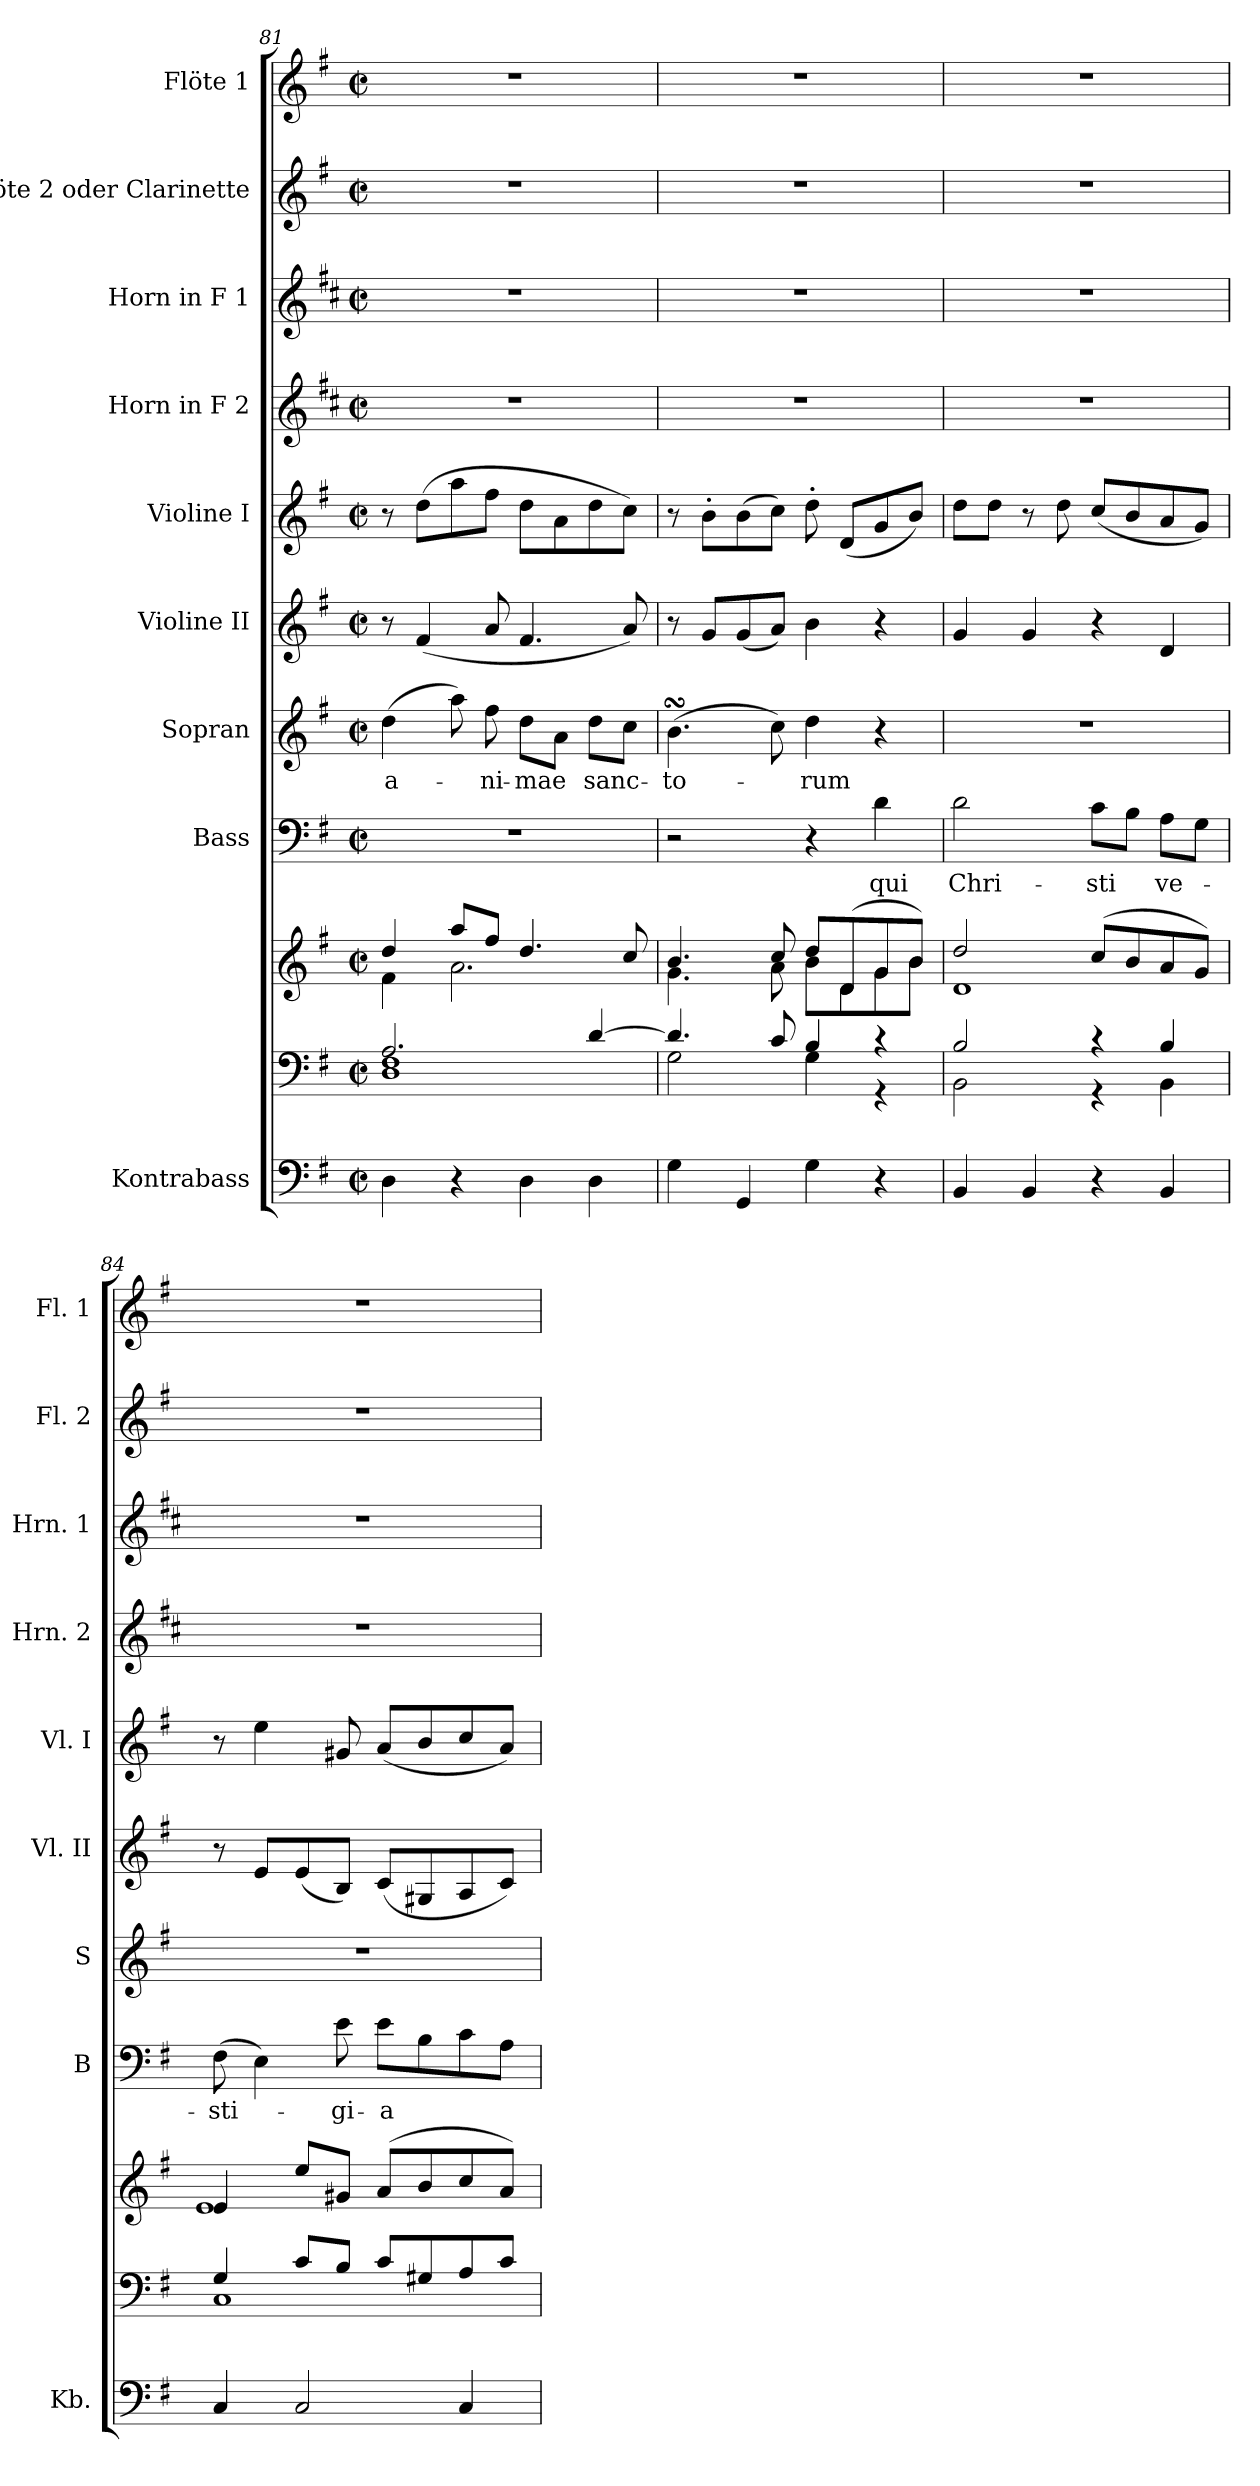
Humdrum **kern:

**kern	**kern	**kern	**kern	**text	**kern	**text	**kern	**kern	**kern	**kern	**kern	**kern
*part10	*part9	*part9	*part8	*part8	*part7	*part7	*part6	*part5	*part4	*part3	*part2	*part1
*staff11	*staff10	*staff9	*staff8	*staff8	*staff7	*staff7	*staff6	*staff5	*staff4	*staff3	*staff2	*staff1
*I"Kontrabass	*	*	*I"Bass	*	*I"Sopran	*	*I"Violine II	*I"Violine I	*I"Horn in F 2	*I"Horn in F 1	*I"Flöte 2 oder Clarinette	*I"Flöte 1
*I'Kb.	*	*	*I'B	*	*I'S	*	*I'Vl. II	*I'Vl. I	*I'Hrn. 2	*I'Hrn. 1	*I'Fl. 2	*I'Fl. 1
!!LO:PB:g=z
*clefF4	*clefF4	*clefG2	*clefF4	*	*clefG2	*	*clefG2	*clefG2	*clefG2	*clefG2	*clefG2	*clefG2
*ITrd7c12	*	*	*	*	*	*	*	*	*ITrd4c7	*ITrd4c7	*	*
*k[f#]	*k[f#]	*k[f#]	*k[f#]	*	*k[f#]	*	*k[f#]	*k[f#]	*k[f#]	*k[f#]	*k[f#]	*k[f#]
*G:	*G:	*G:	*G:	*	*G:	*	*G:	*G:	*G:	*G:	*G:	*G:
*M2/2	*M2/2	*M2/2	*M2/2	*	*M2/2	*	*M2/2	*M2/2	*M2/2	*M2/2	*M2/2	*M2/2
*met(c|)	*met(c|)	*met(c|)	*met(c|)	*	*met(c|)	*	*met(c|)	*met(c|)	*met(c|)	*met(c|)	*met(c|)	*met(c|)
=81	=81	=81	=81	=81	=81	=81	=81	=81	=81	=81	=81	=81
*	*^	*^	*	*	*	*	*	*	*	*	*	*
!	!	!	!	!	!	!	!	!LO:LY:b	!	!	!	!	!	!
4DD\	2.A/	1D 1F#	4dd/	4f#\	1r	.	(>4dd\	a-	8r	8r	1r	1r	1r	1r
.	.	.	.	.	.	.	.	.	(<4f#/	(>8dd\L	.	.	.	.
4r	.	.	8aa/L	2.a\	.	.	8aa\)	.	.	8aa\	.	.	.	.
!	!	!	!	!	!	!	!	!LO:LY:b	!	!	!	!	!	!
.	.	.	8ff#/J	.	.	.	8ff#\	-ni-	8a/	8ff#\J	.	.	.	.
!	!	!	!	!	!	!	!	!LO:LY:b	!	!	!	!	!	!
4DD\	.	.	4.dd/	.	.	.	8dd\L	-mae	4.f#/	8dd\L	.	.	.	.
.	.	.	.	.	.	.	8a\J	.	.	8a\	.	.	.	.
!	!	!	!	!	!	!	!	!LO:LY:b	!	!	!	!	!	!
4DD\	[>4d/	.	.	.	.	.	8dd\L	sanc-	.	8dd\	.	.	.	.
.	.	.	8cc/	.	.	.	8cc\J	.	8a/)	8cc\J)	.	.	.	.
=82	=82	=82	=82	=82	=82	=82	=82	=82	=82	=82	=82	=82	=82	=82
!	!	!	!	!	!	!	!	!LO:LY:b	!	!	!	!	!	!
4GG\	4.d/]	2G\	4.b/	4.g\	2r	.	(>4.bsSsS\	-to-	8r	8r	1r	1r	1r	1r
.	.	.	.	.	.	.	.	.	8g/L	8b'>\L	.	.	.	.
4GGG/	.	.	.	.	.	.	.	.	(<8g/	(>8b\	.	.	.	.
.	8c/	.	8cc/	8a\	.	.	8cc\)	.	8a/J)	8cc\J)	.	.	.	.
!	!	!	!	!	!	!	!	!LO:LY:b	!	!	!	!	!	!
4GG\	4B/	4G\	8dd/L	8b\L	4r	.	4dd\	-rum	4b\	8dd'>\	.	.	.	.
.	.	.	(>8d/	8d\	.	.	.	.	.	(<8d/L	.	.	.	.
!	!	!	!	!	!	!LO:LY:b	!	!	!	!	!	!	!	!
4r	4r	4r	8g/	8g\	4d\	qui	4r	.	4r	8g/	.	.	.	.
.	.	.	8b/J)	8b\J	.	.	.	.	.	8b/J)	.	.	.	.
=83	=83	=83	=83	=83	=83	=83	=83	=83	=83	=83	=83	=83	=83	=83
!	!	!	!	!	!	!LO:LY:b	!	!	!	!	!	!	!	!
4BBB/	2B/	2BB\	2dd/	1d	2d\	Chri-	1r	.	4g/	8dd\L	1r	1r	1r	1r
.	.	.	.	.	.	.	.	.	.	8dd\J	.	.	.	.
4BBB/	.	.	.	.	.	.	.	.	4g/	8r	.	.	.	.
.	.	.	.	.	.	.	.	.	.	8dd\	.	.	.	.
!	!	!	!	!	!	!LO:LY:b	!	!	!	!	!	!	!	!
4r	4r	4r	(<8cc/L	.	8c\L	-sti	.	.	4r	(<8cc/L	.	.	.	.
.	.	.	8b/	.	8B\J	.	.	.	.	8b/	.	.	.	.
!	!	!	!	!	!	!LO:LY:b	!	!	!	!	!	!	!	!
4BBB/	4B/	4BB\	8a/	.	8A\L	ve-	.	.	4d/	8a/	.	.	.	.
.	.	.	8g/J)	.	8G\J	.	.	.	.	8g/J)	.	.	.	.
=84	=84	=84	=84	=84	=84	=84	=84	=84	=84	=84	=84	=84	=84	=84
!	!	!	!	!	!	!LO:LY:b	!	!	!	!	!	!	!	!
4CC/	4G/	1C	4e/	1e	(>8F#\	-sti-	1r	.	8r	8r	1r	1r	1r	1r
.	.	.	.	.	4E\)	.	.	.	8e/L	4ee\	.	.	.	.
2CC/	8c/L	.	8ee/L	.	.	.	.	.	(<8e/	.	.	.	.	.
!	!	!	!	!	!	!LO:LY:b	!	!	!	!	!	!	!	!
.	8B/J	.	8g#X/J	.	8e\	-gi-	.	.	8B/J)	8g#X/	.	.	.	.
!	!	!	!	!	!	!LO:LY:b	!	!	!	!	!	!	!	!
.	8c/L	.	(>8a/L	.	8e\L	-a	.	.	(<8c/L	(<8a/L	.	.	.	.
.	8G#X/	.	8b/	.	8B\	.	.	.	8G#X/	8b/	.	.	.	.
4CC/	8A/	.	8cc/	.	8c\	.	.	.	8A/	8cc/	.	.	.	.
.	8c/J	.	8a/J)	.	8A\J	.	.	.	8c/J)	8a/J)	.	.	.	.
*	*v	*v	*	*	*	*	*	*	*	*	*	*	*	*
*	*	*v	*v	*	*	*	*	*	*	*	*	*	*
=	=	=	=	=	=	=	=	=	=	=	=	=
*-	*-	*-	*-	*-	*-	*-	*-	*-	*-	*-	*-	*-
